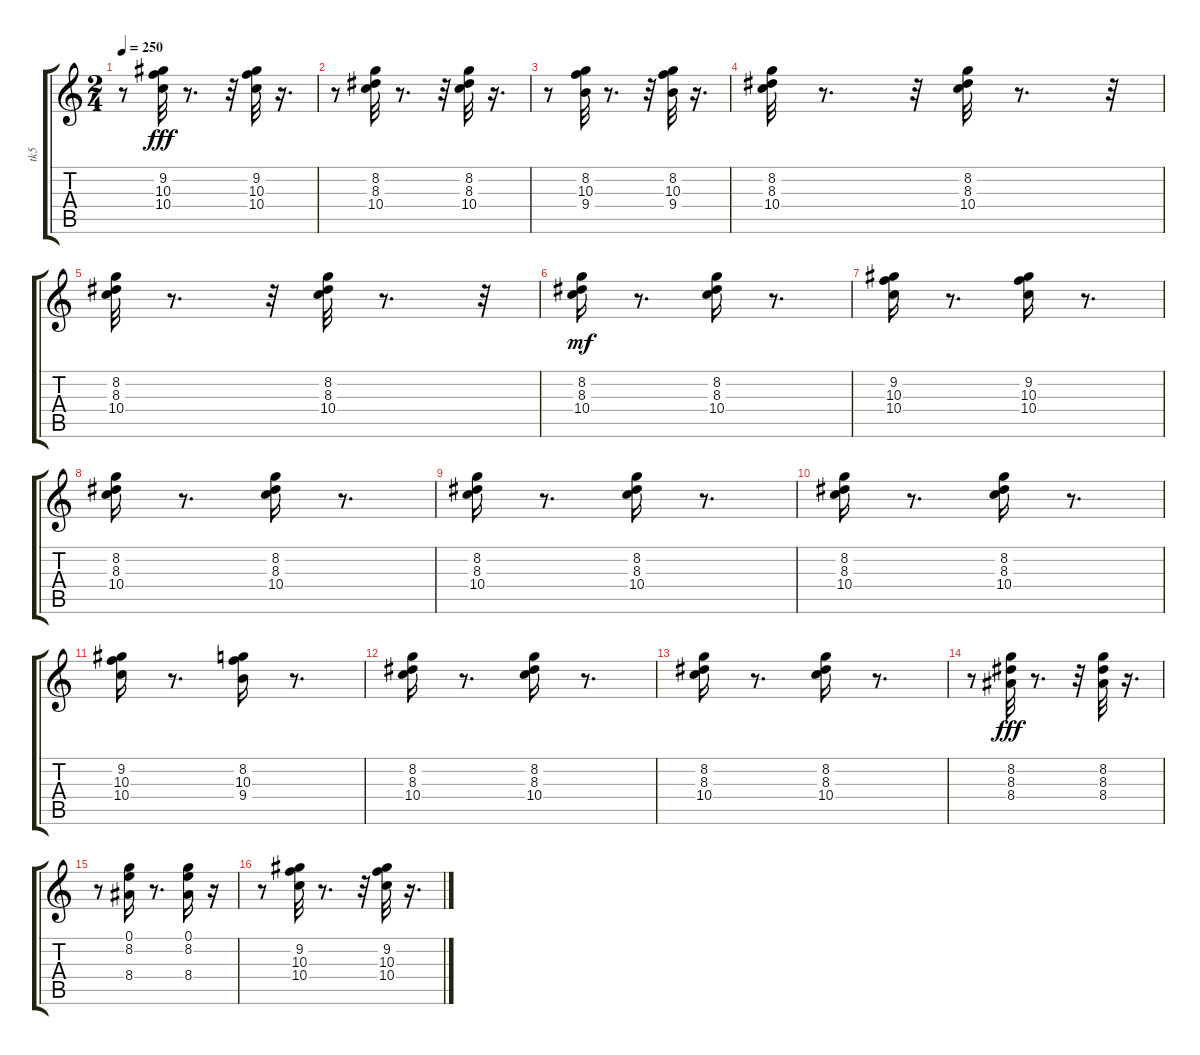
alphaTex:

\track ("tk5" "tk5") {instrument electricguitarjazz}
\staff {score tabs}
\tuning (E4 B3 G3 D3 A2 E2) {hide}
\ts (2 4)
\tempo 250
\clef g2
\ks c
r.8{dy fff} (9.2 10.3 10.4).32 r.8{d} r.32 (9.2 10.3 10.4).32 r.16{d} |
r.8 (8.2 8.3 10.4).32 r.8{d} r.32 (8.2 8.3 10.4).32 r.16{d} |
r.8 (8.2 10.3 9.4).32 r.8{d} r.32 (8.2 10.3 9.4).32 r.16{d} |
(8.2 8.3 10.4).32 r.8{d} r.32 (8.2 8.3 10.4).32 r.8{d} r.32 |
(8.2 8.3 10.4).32 r.8{d} r.32 (8.2 8.3 10.4).32 r.8{d} r.32 |
(8.2 8.3 10.4).16{dy mf} r.8{d} (8.2 8.3 10.4).16 r.8{d} |
(9.2 10.3 10.4).16 r.8{d} (9.2 10.3 10.4).16 r.8{d} |
(8.2 8.3 10.4).16 r.8{d} (8.2 8.3 10.4).16 r.8{d} |
(8.2 8.3 10.4).16 r.8{d} (8.2 8.3 10.4).16 r.8{d} |
(8.2 8.3 10.4).16 r.8{d} (8.2 8.3 10.4).16 r.8{d} |
(9.2 10.3 10.4).16 r.8{d} (8.2 10.3 9.4).16 r.8{d} |
(8.2 8.3 10.4).16 r.8{d} (8.2 8.3 10.4).16 r.8{d} |
(8.2 8.3 10.4).16 r.8{d} (8.2 8.3 10.4).16 r.8{d} |
r.8 (8.2 8.3 8.4).32{dy fff} r.8{d} r.32 (8.2 8.3 8.4).32 r.16{d} |
r.8 (0.1 8.2 8.4).16 r.8{d} (0.1 8.2 8.4).16 r.16 |
r.8 (9.2 10.3 10.4).32 r.8{d} r.32 (9.2 10.3 10.4).32 r.16{d}
